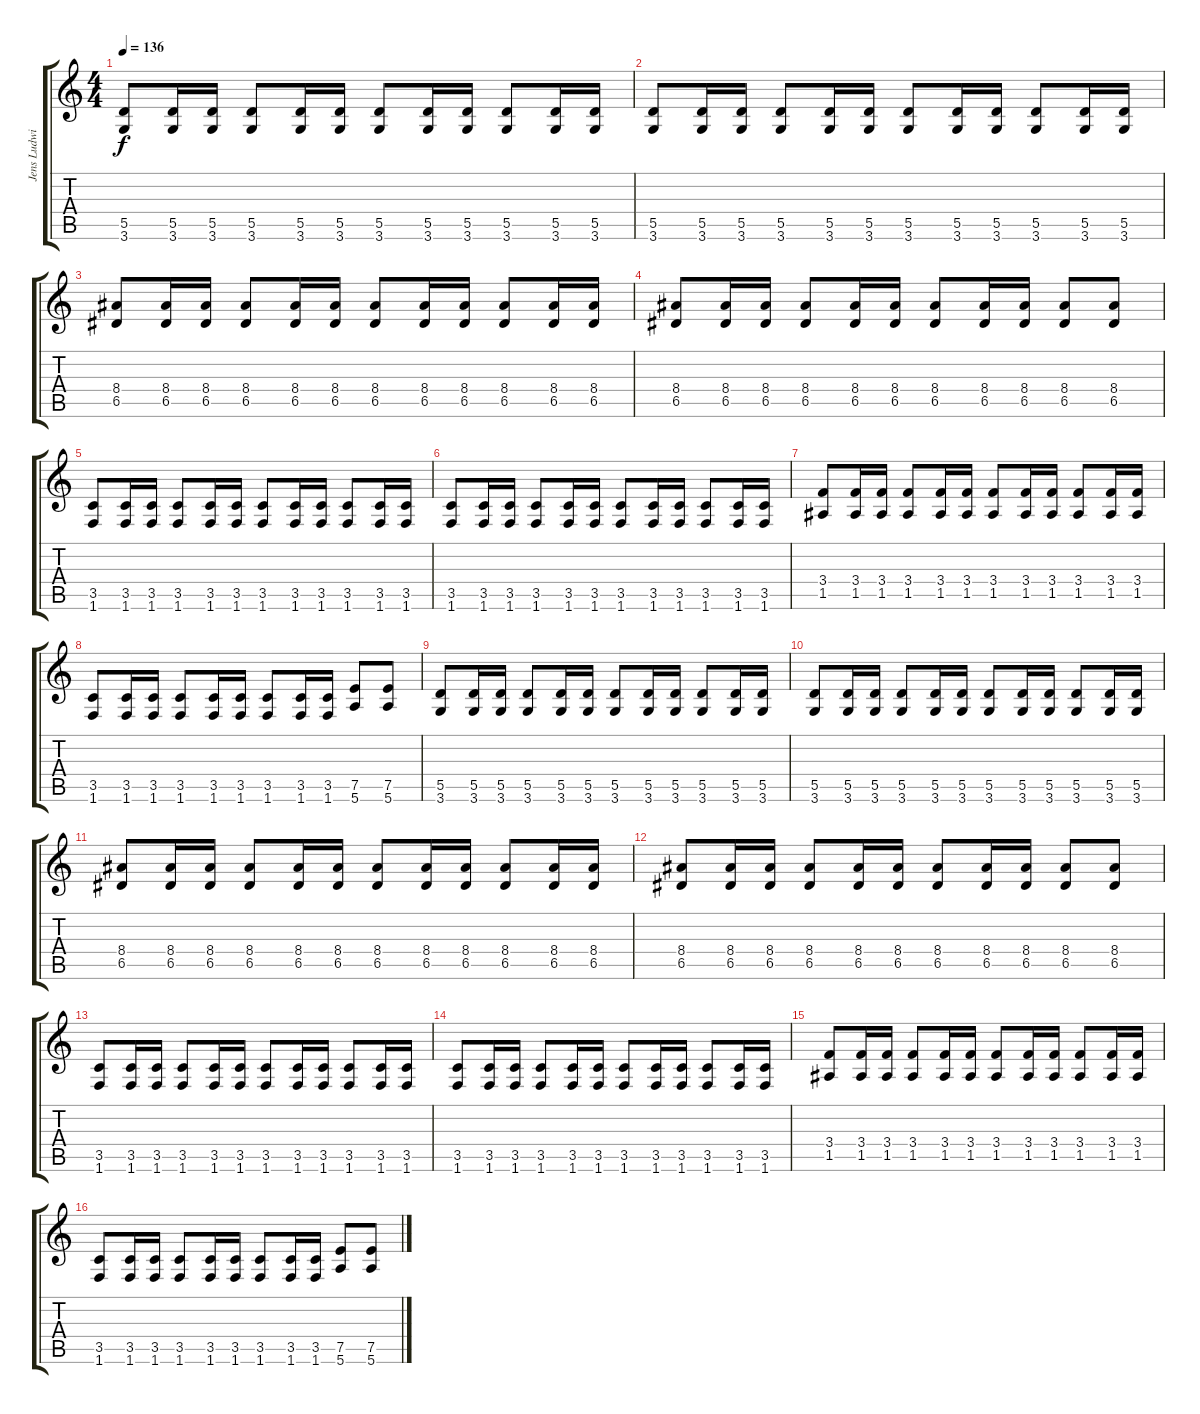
\track ("Jens Ludwig" "Jens Ludwi") {instrument distortionguitar}
\staff {score tabs}
\tuning (E4 B3 G3 D3 A2 E2) {hide}
\ts (4 4)
\tempo 136
\clef g2
\ks c
(5.5 3.6).8{dy f} (5.5 3.6).16 (5.5 3.6).16 (5.5 3.6).8 (5.5 3.6).16 (5.5 3.6).16 (5.5 3.6).8 (5.5 3.6).16 (5.5 3.6).16 (5.5 3.6).8 (5.5 3.6).16 (5.5 3.6).16 |
(5.5 3.6).8 (5.5 3.6).16 (5.5 3.6).16 (5.5 3.6).8 (5.5 3.6).16 (5.5 3.6).16 (5.5 3.6).8 (5.5 3.6).16 (5.5 3.6).16 (5.5 3.6).8 (5.5 3.6).16 (5.5 3.6).16 |
(8.4 6.5).8 (8.4 6.5).16 (8.4 6.5).16 (8.4 6.5).8 (8.4 6.5).16 (8.4 6.5).16 (8.4 6.5).8 (8.4 6.5).16 (8.4 6.5).16 (8.4 6.5).8 (8.4 6.5).16 (8.4 6.5).16 |
(8.4 6.5).8 (8.4 6.5).16 (8.4 6.5).16 (8.4 6.5).8 (8.4 6.5).16 (8.4 6.5).16 (8.4 6.5).8 (8.4 6.5).16 (8.4 6.5).16 (8.4 6.5).8 (8.4 6.5).8 |
(3.5 1.6).8 (3.5 1.6).16 (3.5 1.6).16 (3.5 1.6).8 (3.5 1.6).16 (3.5 1.6).16 (3.5 1.6).8 (3.5 1.6).16 (3.5 1.6).16 (3.5 1.6).8 (3.5 1.6).16 (3.5 1.6).16 |
(3.5 1.6).8 (3.5 1.6).16 (3.5 1.6).16 (3.5 1.6).8 (3.5 1.6).16 (3.5 1.6).16 (3.5 1.6).8 (3.5 1.6).16 (3.5 1.6).16 (3.5 1.6).8 (3.5 1.6).16 (3.5 1.6).16 |
(3.4 1.5).8 (3.4 1.5).16 (3.4 1.5).16 (3.4 1.5).8 (3.4 1.5).16 (3.4 1.5).16 (3.4 1.5).8 (3.4 1.5).16 (3.4 1.5).16 (3.4 1.5).8 (3.4 1.5).16 (3.4 1.5).16 |
(3.5 1.6).8 (3.5 1.6).16 (3.5 1.6).16 (3.5 1.6).8 (3.5 1.6).16 (3.5 1.6).16 (3.5 1.6).8 (3.5 1.6).16 (3.5 1.6).16 (7.5 5.6).8 (7.5 5.6).8 |
(5.5 3.6).8 (5.5 3.6).16 (5.5 3.6).16 (5.5 3.6).8 (5.5 3.6).16 (5.5 3.6).16 (5.5 3.6).8 (5.5 3.6).16 (5.5 3.6).16 (5.5 3.6).8 (5.5 3.6).16 (5.5 3.6).16 |
(5.5 3.6).8 (5.5 3.6).16 (5.5 3.6).16 (5.5 3.6).8 (5.5 3.6).16 (5.5 3.6).16 (5.5 3.6).8 (5.5 3.6).16 (5.5 3.6).16 (5.5 3.6).8 (5.5 3.6).16 (5.5 3.6).16 |
(8.4 6.5).8 (8.4 6.5).16 (8.4 6.5).16 (8.4 6.5).8 (8.4 6.5).16 (8.4 6.5).16 (8.4 6.5).8 (8.4 6.5).16 (8.4 6.5).16 (8.4 6.5).8 (8.4 6.5).16 (8.4 6.5).16 |
(8.4 6.5).8 (8.4 6.5).16 (8.4 6.5).16 (8.4 6.5).8 (8.4 6.5).16 (8.4 6.5).16 (8.4 6.5).8 (8.4 6.5).16 (8.4 6.5).16 (8.4 6.5).8 (8.4 6.5).8 |
(3.5 1.6).8 (3.5 1.6).16 (3.5 1.6).16 (3.5 1.6).8 (3.5 1.6).16 (3.5 1.6).16 (3.5 1.6).8 (3.5 1.6).16 (3.5 1.6).16 (3.5 1.6).8 (3.5 1.6).16 (3.5 1.6).16 |
(3.5 1.6).8 (3.5 1.6).16 (3.5 1.6).16 (3.5 1.6).8 (3.5 1.6).16 (3.5 1.6).16 (3.5 1.6).8 (3.5 1.6).16 (3.5 1.6).16 (3.5 1.6).8 (3.5 1.6).16 (3.5 1.6).16 |
(3.4 1.5).8 (3.4 1.5).16 (3.4 1.5).16 (3.4 1.5).8 (3.4 1.5).16 (3.4 1.5).16 (3.4 1.5).8 (3.4 1.5).16 (3.4 1.5).16 (3.4 1.5).8 (3.4 1.5).16 (3.4 1.5).16 |
(3.5 1.6).8 (3.5 1.6).16 (3.5 1.6).16 (3.5 1.6).8 (3.5 1.6).16 (3.5 1.6).16 (3.5 1.6).8 (3.5 1.6).16 (3.5 1.6).16 (7.5 5.6).8 (7.5 5.6).8
